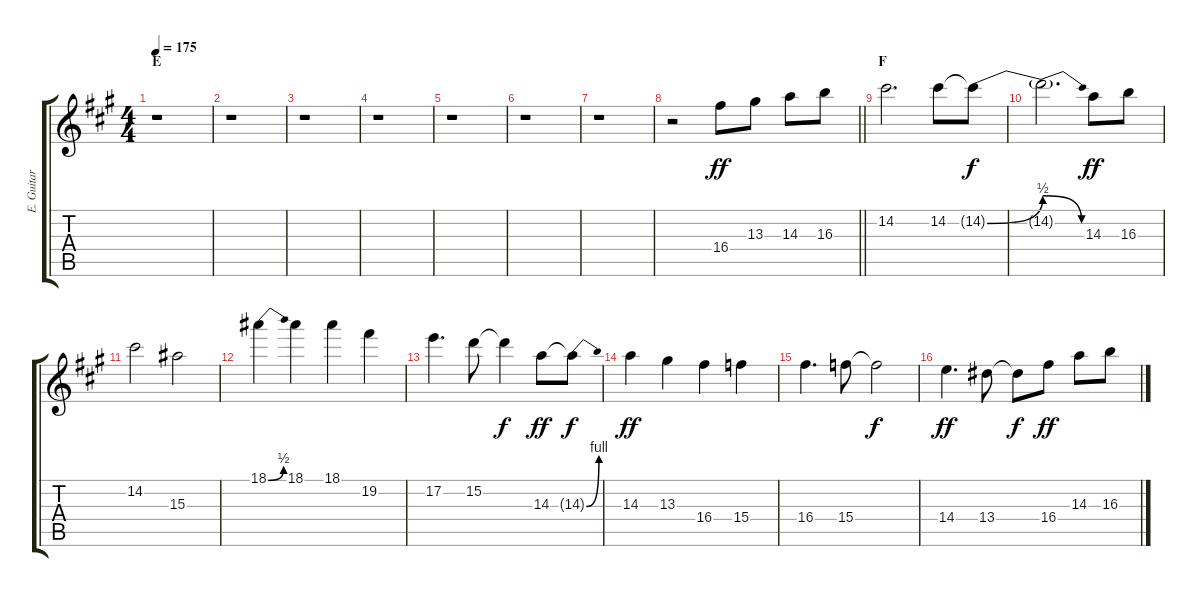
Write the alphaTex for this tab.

\track ("E. Guitar V" "E. Guitar ") {instrument overdrivenguitar}
\staff {score tabs}
\tuning (E4 B3 G3 D3 A2 E2) {hide}
\ts (4 4)
\section ("" "E")
\tempo 175
\clef g2
\ks a
r.1{dy ff} |
r.1 |
r.1 |
r.1 |
r.1 |
r.1 |
r.1 |
\barLineRight lightlight
r.2 16.4.8 13.3.8 14.3.8 16.3.8 |
\section ("" "F")
14.2.2{d} 14.2.8 14.2{be (bend 0 0 60 2) t}.8{dy f} |
14.2{be (release 0 2 60 0) t}.2{d} 14.3.8{dy ff} 16.3.8 |
14.2.2 15.3.2 |
18.1{be (bend 0 0 60 2)}.4 18.1.4 18.1.4 19.2.4 |
17.2.4{d} 15.2.8 15.2{t}.4{dy f} 14.3.8{dy ff} 14.3{be (bend 0 0 60 4) t}.8{dy f} |
14.3.4{dy ff} 13.3.4 16.4.4 15.4.4 |
16.4.4{d} 15.4.8 15.4{t}.2{dy f} |
14.4.4{d dy ff} 13.4.8 13.4{t}.8{dy f} 16.4.8{dy ff} 14.3.8 16.3.8
